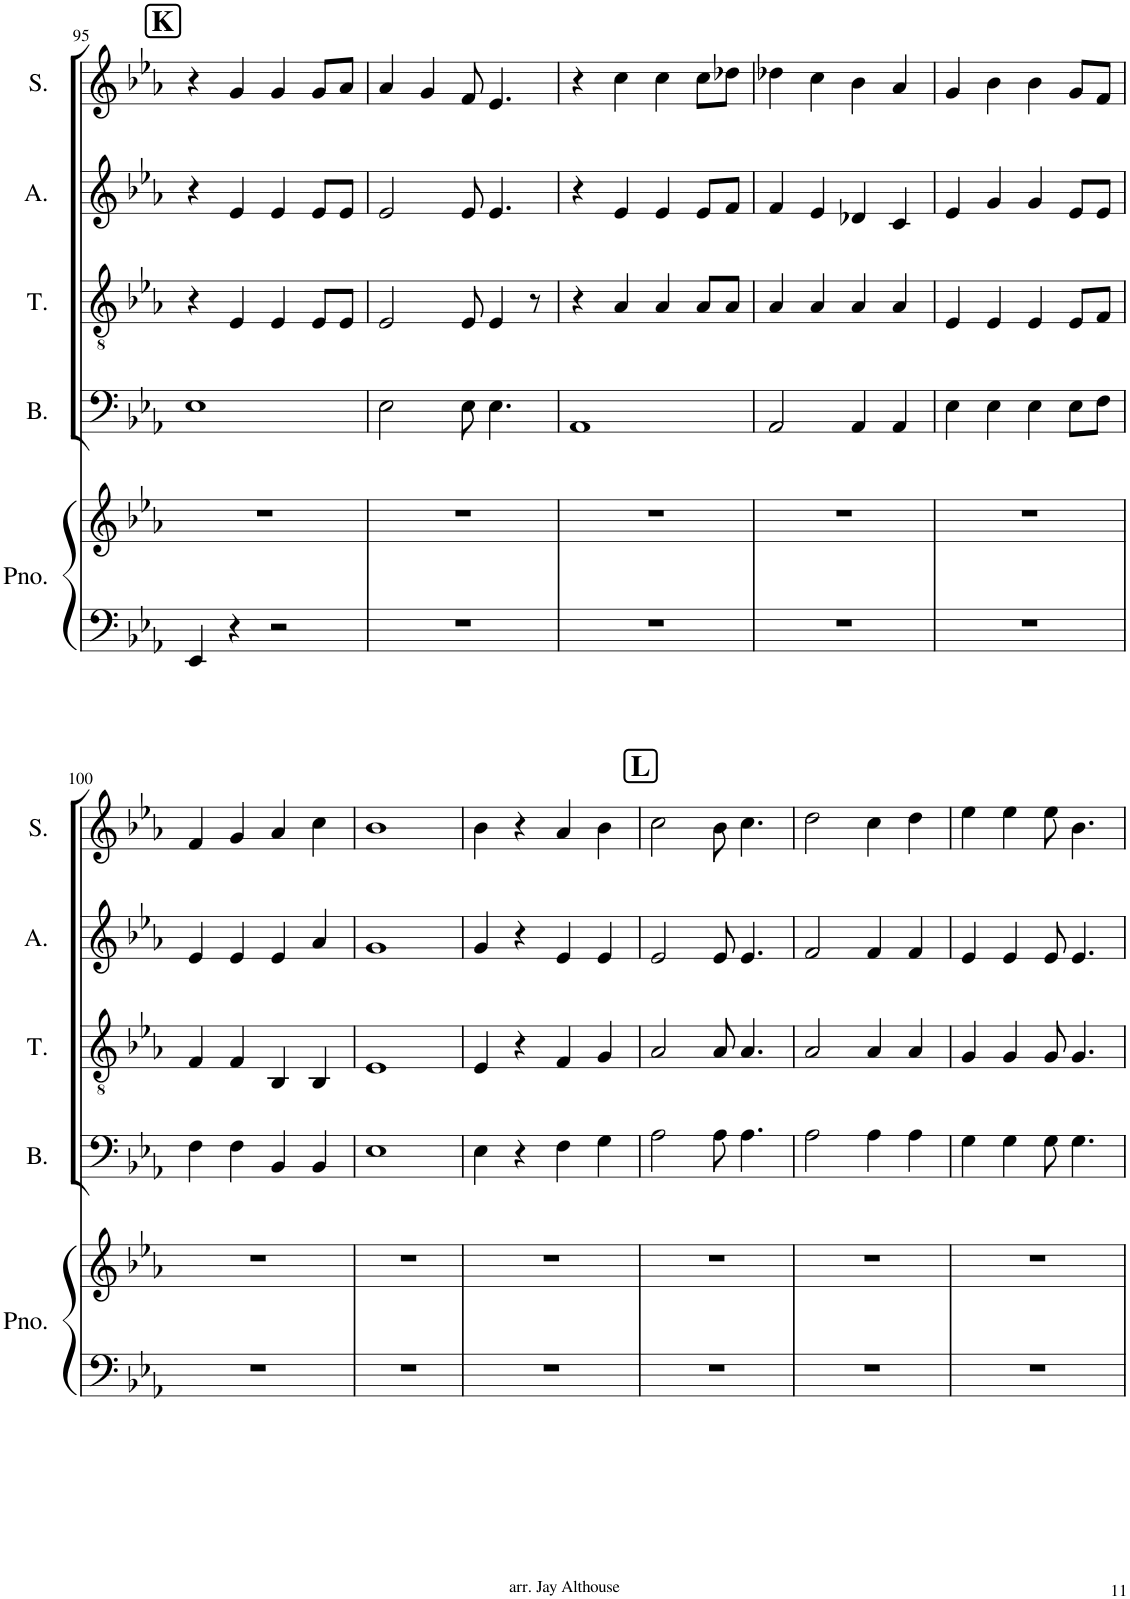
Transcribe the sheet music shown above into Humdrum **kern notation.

**kern	**kern	**kern	**kern	**kern	**kern
*part5	*part5	*part4	*part3	*part2	*part1
*staff6	*staff5	*staff4	*staff3	*staff2	*staff1
*I"Piano	*	*I"Bass	*I"Tenor	*I"Alto	*I"Soprano
*I'Pno.	*	*I'B.	*I'T.	*I'A.	*I'S.
!!LO:PB:g=z
*clefF4	*clefG2	*clefF4	*clefGv2	*clefG2	*clefG2
*k[b-e-a-]	*k[b-e-a-]	*k[b-e-a-]	*k[b-e-a-]	*k[b-e-a-]	*k[b-e-a-]
*M2/2	*M2/2	*M2/2	*M2/2	*M2/2	*M2/2
*met(c|)	*met(c|)	*met(c|)	*met(c|)	*met(c|)	*met(c|)
!!LO:REH:place=s1:a:B:cj:fs=14:t=K
=95	=95	=95	=95	=95	=95
4EE-/	1r	1E-	4r	4r	4r
4r	.	.	4E-/	4e-/	4g/
2r	.	.	4E-/	4e-/	4g/
.	.	.	8E-/L	8e-/L	8g/L
.	.	.	8E-/J	8e-/J	8a-/J
=96	=96	=96	=96	=96	=96
1r	1r	2E-\	2E-/	2e-/	4a-/
.	.	.	.	.	4g/
.	.	8E-\	8E-/	8e-/	8f/
.	.	4.E-\	4E-/	4.e-/	4.e-/
.	.	.	8r	.	.
=97	=97	=97	=97	=97	=97
1r	1r	1AA-	4r	4r	4r
.	.	.	4A-/	4e-/	4cc\
.	.	.	4A-/	4e-/	4cc\
.	.	.	8A-/L	8e-/L	8cc\L
.	.	.	8A-/J	8f/J	8dd-X\J
=98	=98	=98	=98	=98	=98
1r	1r	2AA-/	4A-/	4f/	4dd-X\
.	.	.	4A-/	4e-/	4cc\
.	.	4AA-/	4A-/	4d-X/	4b-\
.	.	4AA-/	4A-/	4c/	4a-/
=99	=99	=99	=99	=99	=99
1r	1r	4E-\	4E-/	4e-/	4g/
.	.	4E-\	4E-/	4g/	4b-\
.	.	4E-\	4E-/	4g/	4b-\
.	.	8E-\L	8E-/L	8e-/L	8g/L
.	.	8F\J	8F/J	8e-/J	8f/J
!!LO:LB:g=z
=100	=100	=100	=100	=100	=100
1r	1r	4F\	4F/	4e-/	4f/
.	.	4F\	4F/	4e-/	4g/
.	.	4BB-/	4BB-/	4e-/	4a-/
.	.	4BB-/	4BB-/	4a-/	4cc\
=101	=101	=101	=101	=101	=101
1r	1r	1E-	1E-	1g	1b-
=102	=102	=102	=102	=102	=102
1r	1r	4E-\	4E-/	4g/	4b-\
.	.	4r	4r	4r	4r
.	.	4F\	4F/	4e-/	4a-/
.	.	4G\	4G/	4e-/	4b-\
!!LO:REH:place=s1:a:B:cj:fs=14:t=L
=103	=103	=103	=103	=103	=103
1r	1r	2A-\	2A-/	2e-/	2cc\
.	.	8A-\	8A-/	8e-/	8b-\
.	.	4.A-\	4.A-/	4.e-/	4.cc\
=104	=104	=104	=104	=104	=104
1r	1r	2A-\	2A-/	2f/	2dd\
.	.	4A-\	4A-/	4f/	4cc\
.	.	4A-\	4A-/	4f/	4dd\
=105	=105	=105	=105	=105	=105
1r	1r	4G\	4G/	4e-/	4ee-\
.	.	4G\	4G/	4e-/	4ee-\
.	.	8G\	8G/	8e-/	8ee-\
.	.	4.G\	4.G/	4.e-/	4.b-\
=	=	=	=	=	=
*-	*-	*-	*-	*-	*-
